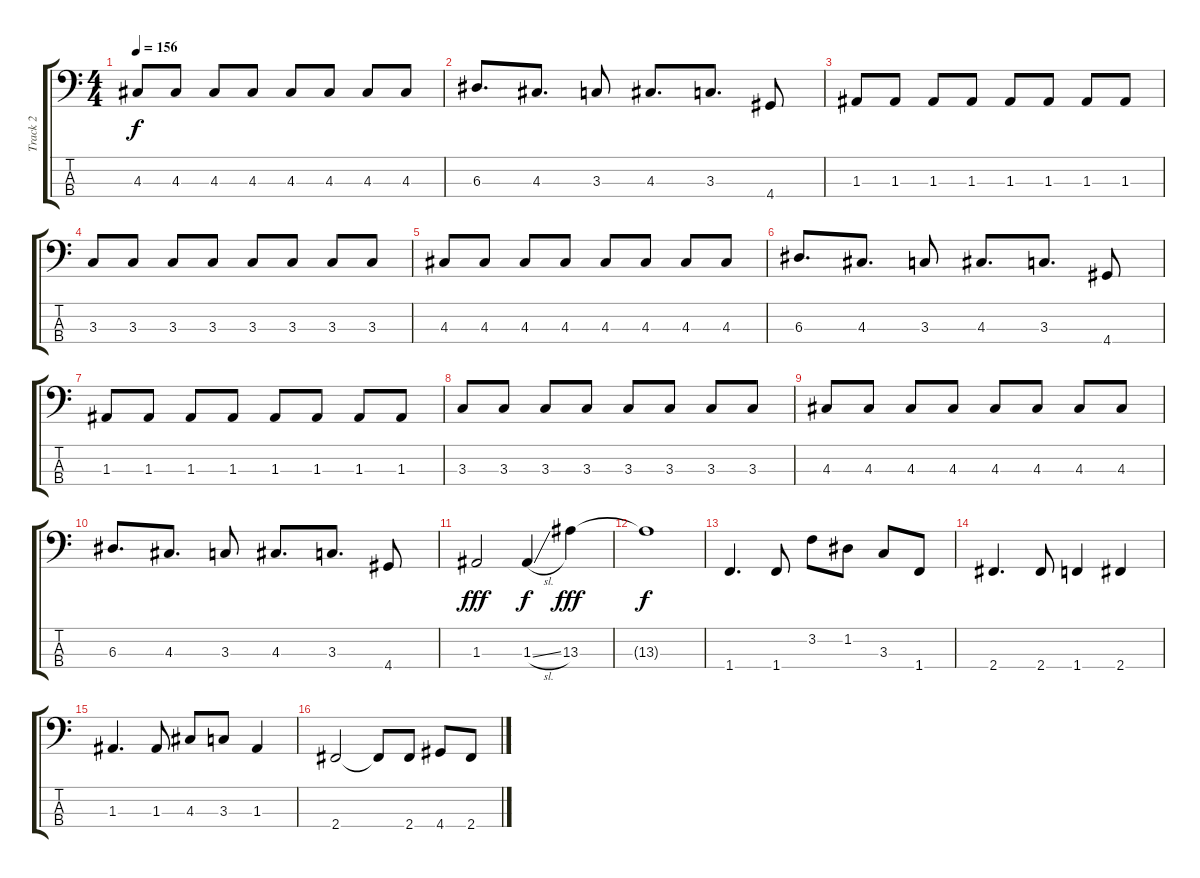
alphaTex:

\track ("Track 2" "Track 2") {instrument electricbassfinger}
\staff {score tabs}
\tuning (G2 D2 A1 E1) {hide}
\ts (4 4)
\tempo 156
\clef f4
\ks c
4.3.8{dy f} 4.3.8 4.3.8 4.3.8 4.3.8 4.3.8 4.3.8 4.3.8 |
6.3.8{d} 4.3.8{d} 3.3.8 4.3.8{d} 3.3.8{d} 4.4.8 |
1.3.8 1.3.8 1.3.8 1.3.8 1.3.8 1.3.8 1.3.8 1.3.8 |
3.3.8 3.3.8 3.3.8 3.3.8 3.3.8 3.3.8 3.3.8 3.3.8 |
4.3.8 4.3.8 4.3.8 4.3.8 4.3.8 4.3.8 4.3.8 4.3.8 |
6.3.8{d} 4.3.8{d} 3.3.8 4.3.8{d} 3.3.8{d} 4.4.8 |
1.3.8 1.3.8 1.3.8 1.3.8 1.3.8 1.3.8 1.3.8 1.3.8 |
3.3.8 3.3.8 3.3.8 3.3.8 3.3.8 3.3.8 3.3.8 3.3.8 |
4.3.8 4.3.8 4.3.8 4.3.8 4.3.8 4.3.8 4.3.8 4.3.8 |
6.3.8{d} 4.3.8{d} 3.3.8 4.3.8{d} 3.3.8{d} 4.4.8 |
1.3.2{dy fff} 1.3{sl}.4{dy f} 13.3.4{dy fff} |
13.3{t}.1{dy f} |
1.4.4{d} 1.4.8 3.2.8 1.2.8 3.3.8 1.4.8 |
2.4.4{d} 2.4.8 1.4.4 2.4.4 |
1.3.4{d} 1.3.8 4.3.8 3.3.8 1.3.4 |
2.4.2 2.4{t}.8 2.4.8 4.4.8 2.4.8
